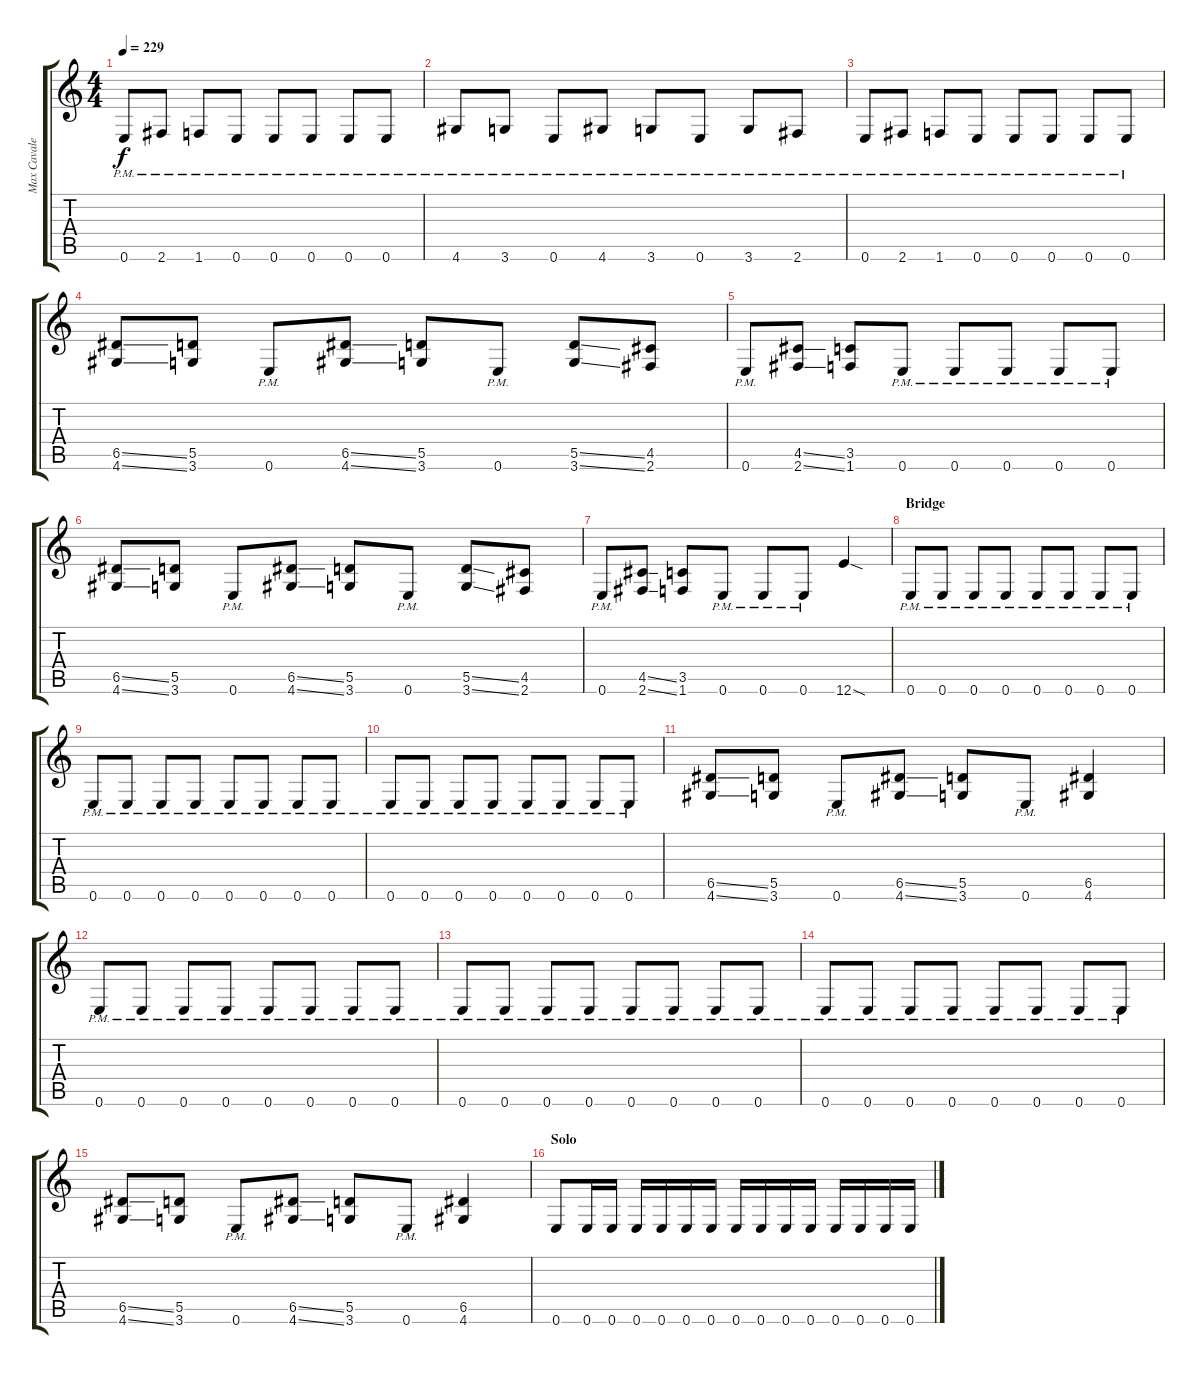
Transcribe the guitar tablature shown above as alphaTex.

\track ("Max Cavalera" "Max Cavale") {instrument distortionguitar}
\staff {score tabs}
\tuning (E4 B3 G3 D3 A2 E2) {hide}
\ts (4 4)
\tempo 229
\clef g2
\ks c
0.6{pm}.8{dy f} 2.6{pm}.8 1.6{pm}.8 0.6{pm}.8 0.6{pm}.8 0.6{pm}.8 0.6{pm}.8 0.6{pm}.8 |
4.6{pm}.8 3.6{pm}.8 0.6{pm}.8 4.6{pm}.8 3.6{pm}.8 0.6{pm}.8 3.6{pm}.8 2.6{pm}.8 |
0.6{pm}.8 2.6{pm}.8 1.6{pm}.8 0.6{pm}.8 0.6{pm}.8 0.6{pm}.8 0.6{pm}.8 0.6{pm}.8 |
(6.5{ss} 4.6{ss}).8 (5.5 3.6).8 0.6{pm}.8 (6.5{ss} 4.6{ss}).8 (5.5 3.6).8 0.6{pm}.8 (5.5{ss} 3.6{ss}).8 (4.5 2.6).8 |
0.6{pm}.8 (4.5{ss} 2.6{ss}).8 (3.5 1.6).8 0.6{pm}.8 0.6{pm}.8 0.6{pm}.8 0.6{pm}.8 0.6{pm}.8 |
(6.5{ss} 4.6{ss}).8 (5.5 3.6).8 0.6{pm}.8 (6.5{ss} 4.6{ss}).8 (5.5 3.6).8 0.6{pm}.8 (5.5{ss} 3.6{ss}).8 (4.5 2.6).8 |
0.6{pm}.8 (4.5{ss} 2.6{ss}).8 (3.5 1.6).8 0.6{pm}.8 0.6{pm}.8 0.6{pm}.8 12.6{sod}.4 |
\section ("" "Bridge")
0.6{pm}.8 0.6{pm}.8 0.6{pm}.8 0.6{pm}.8 0.6{pm}.8 0.6{pm}.8 0.6{pm}.8 0.6{pm}.8 |
0.6{pm}.8 0.6{pm}.8 0.6{pm}.8 0.6{pm}.8 0.6{pm}.8 0.6{pm}.8 0.6{pm}.8 0.6{pm}.8 |
0.6{pm}.8 0.6{pm}.8 0.6{pm}.8 0.6{pm}.8 0.6{pm}.8 0.6{pm}.8 0.6{pm}.8 0.6{pm}.8 |
(6.5{ss} 4.6{ss}).8 (5.5 3.6).8 0.6{pm}.8 (6.5{ss} 4.6{ss}).8 (5.5 3.6).8 0.6{pm}.8 (6.5 4.6).4 |
0.6{pm}.8 0.6{pm}.8 0.6{pm}.8 0.6{pm}.8 0.6{pm}.8 0.6{pm}.8 0.6{pm}.8 0.6{pm}.8 |
0.6{pm}.8 0.6{pm}.8 0.6{pm}.8 0.6{pm}.8 0.6{pm}.8 0.6{pm}.8 0.6{pm}.8 0.6{pm}.8 |
0.6{pm}.8 0.6{pm}.8 0.6{pm}.8 0.6{pm}.8 0.6{pm}.8 0.6{pm}.8 0.6{pm}.8 0.6{pm}.8 |
(6.5{ss} 4.6{ss}).8 (5.5 3.6).8 0.6{pm}.8 (6.5{ss} 4.6{ss}).8 (5.5 3.6).8 0.6{pm}.8 (6.5 4.6).4 |
\section ("" "Solo")
0.6.8 0.6.16 0.6.16 0.6.16 0.6.16 0.6.16 0.6.16 0.6.16 0.6.16 0.6.16 0.6.16 0.6.16 0.6.16 0.6.16 0.6.16
